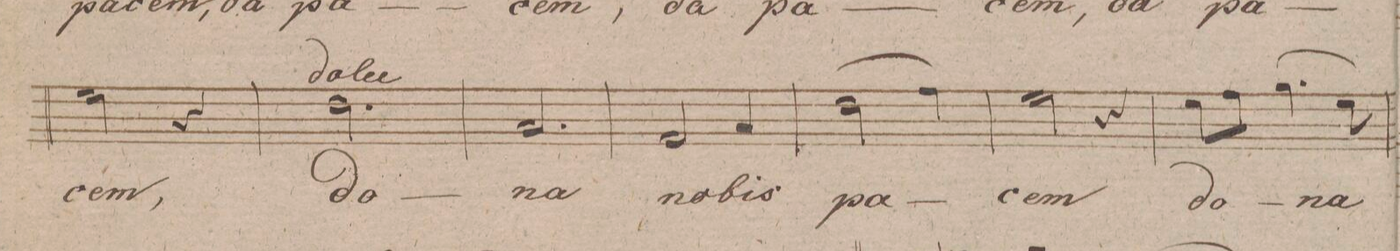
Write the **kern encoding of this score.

**kern	**text	**dynam
*I"Soprano	*	*
*clefC1	*	*
*k[f#c#g#d#]	*	*
*M3/4	*	*
2cc#	-cem,	.
4r	.	.
=38	=38	=38
2.b	do-	.
=39	=39	=39
2.f#	-na	.
=40	=40	=40
2d#	no-	.
4f#	-bis	.
=41	=41	=41
(>2b	pa-	.
4dd#)	.	.
=42	=42	=42
2cc#	-cem,	.
4r	.	.
=43	=43	=43
8cc#L	do-	.
8dd#J	.	.
(>4.ee	-na	.
8cc#)	.	.
=44	=44	=44
*-	*-	*-
